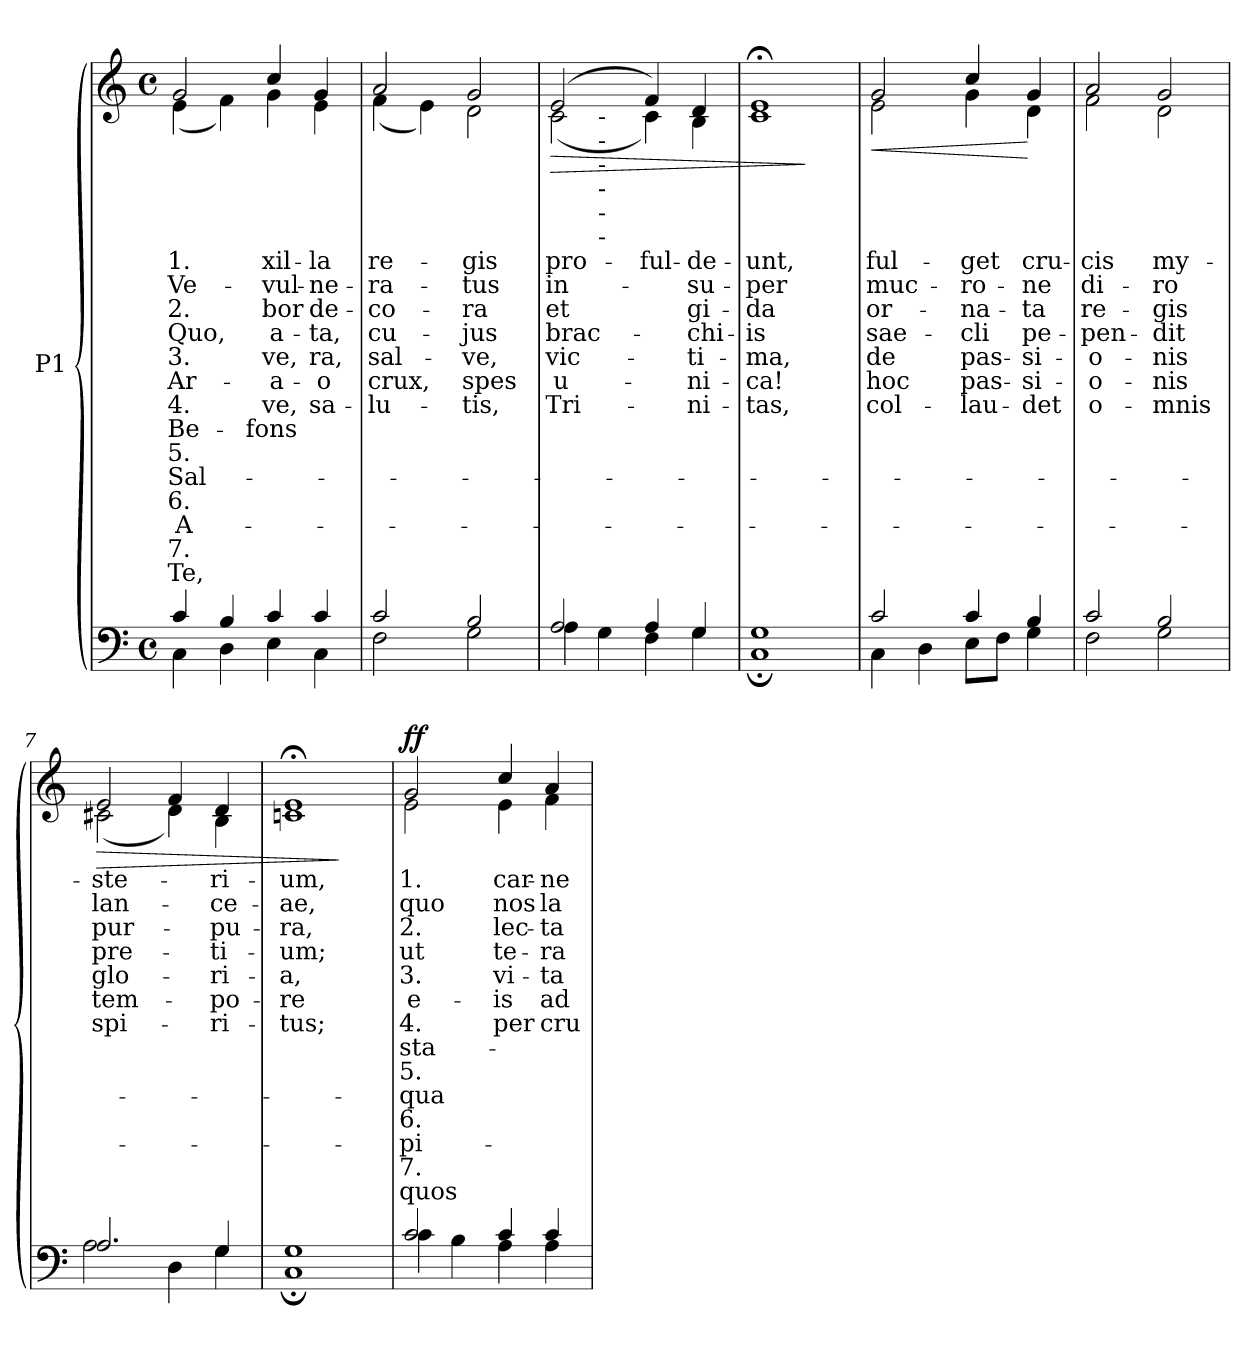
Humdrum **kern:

**kern	**kern	**text	**text	**text	**text	**text	**text	**text	**text	**text	**text	**text	**text	**text	**text	**dynam
*part1	*part1	*part1	*part1	*part1	*part1	*part1	*part1	*part1	*part1	*part1	*part1	*part1	*part1	*part1	*part1	*part1
*staff2	*staff1	*staff1	*staff1	*staff1	*staff1	*staff1	*staff1	*staff1	*staff1	*staff1	*staff1	*staff1	*staff1	*staff1	*staff1	*staff1/2
*I"P1	*	*	*	*	*	*	*	*	*	*	*	*	*	*	*	*
!!LO:PB:g=z
*clefF4	*clefG2	*	*	*	*	*	*	*	*	*	*	*	*	*	*	*
*k[]	*k[]	*	*	*	*	*	*	*	*	*	*	*	*	*	*	*
*C:	*C:	*	*	*	*	*	*	*	*	*	*	*	*	*	*	*
*M4/4	*M4/4	*	*	*	*	*	*	*	*	*	*	*	*	*	*	*
*met(c)	*met(c)	*	*	*	*	*	*	*	*	*	*	*	*	*	*	*
*MM70	*MM70	*	*	*	*	*	*	*	*	*	*	*	*	*	*	*
=1	=1	=1	=1	=1	=1	=1	=1	=1	=1	=1	=1	=1	=1	=1	=1	=1
*^	*	*	*	*	*	*	*	*	*	*	*	*	*	*	*	*
!	!	!LO:TX:a:B:t=Maestoso	!	!	!	!	!	!	!	!	!	!	!	!	!	!	!
!	!	!	!LO:LY:b:color=#000000	!LO:LY:b:color=#000000	!LO:LY:b:color=#000000	!LO:LY:b:color=#000000	!LO:LY:b:color=#000000	!LO:LY:b:color=#000000	!LO:LY:b:color=#000000	!LO:LY:b:color=#000000	!LO:LY:b:color=#000000	!LO:LY:b:color=#000000	!LO:LY:b:color=#000000	!LO:LY:b:color=#000000	!LO:LY:b:color=#000000	!LO:LY:b:color=#000000	!
*	*	*^	*	*	*	*	*	*	*	*	*	*	*	*	*	*	*
4ci/	4Ci\	2gi/	(4ei\	1.	Ve-	2.	-Quo,	3.	Ar-	4.	Be-	5.	-Sal-	6.	A-	7.	Te,	mf mf
4Bi/	4Di\	.	4fi\)	.	.	.	.	.	.	.	.	.	.	.	.	.	.	.
!	!	!	!	!LO:LY:b:color=#000000	!LO:LY:b:color=#000000	!LO:LY:b:color=#000000	!LO:LY:b:color=#000000	!LO:LY:b:color=#000000	!LO:LY:b:color=#000000	!LO:LY:b:color=#000000	!LO:LY:b:color=#000000	!	!	!	!	!	!	!
4ci/	4Ei\	4cci/	4gi\	-xil-	vul-	bor	-a-	-ve,	a-	ve,	fons	.	.	.	.	.	.	.
!	!	!	!	!LO:LY:b:color=#000000	!LO:LY:b:color=#000000	!LO:LY:b:color=#000000	!LO:LY:b:color=#000000	!LO:LY:b:color=#000000	!LO:LY:b:color=#000000	!LO:LY:b:color=#000000	!	!	!	!	!	!	!	!
4ci/	4Ci\	4gi/	4ei\	-la	-ne-	-de-	-ta,	-ra,	o	sa-	.	.	.	.	.	.	.	.
=2	=2	=2	=2	=2	=2	=2	=2	=2	=2	=2	=2	=2	=2	=2	=2	=2	=2	=2
!	!	!	!	!LO:LY:b:color=#000000	!LO:LY:b:color=#000000	!LO:LY:b:color=#000000	!LO:LY:b:color=#000000	!LO:LY:b:color=#000000	!LO:LY:b:color=#000000	!LO:LY:b:color=#000000	!	!	!	!	!	!	!	!
2ci/	2Fi\	2ai/	(4fi\	re-	-ra-	-co-	cu-	sal-	-crux,	-lu-	.	.	.	.	.	.	.	.
.	.	.	4ei\)	.	.	.	.	.	.	.	.	.	.	.	.	.	.	.
!	!	!	!	!LO:LY:b:color=#000000	!LO:LY:b:color=#000000	!LO:LY:b:color=#000000	!LO:LY:b:color=#000000	!LO:LY:b:color=#000000	!LO:LY:b:color=#000000	!LO:LY:b:color=#000000	!	!	!	!	!	!	!	!
2Bi/	2Gi\	2gi/	2di\	-gis	-tus	ra	-jus	ve,	spes	-tis,	.	.	.	.	.	.	.	.
*	*	*v	*v	*	*	*	*	*	*	*	*	*	*	*	*	*	*	*
=3	=3	=3	=3	=3	=3	=3	=3	=3	=3	=3	=3	=3	=3	=3	=3	=3	=3
*	*	*^	*	*	*	*	*	*	*	*	*	*	*	*	*	*	*
!	!	!	!	!LO:LY:b:color=#000000	!LO:LY:b:color=#000000	!LO:LY:b:color=#000000	!LO:LY:b:color=#000000	!LO:LY:b:color=#000000	!LO:LY:b:color=#000000	!LO:LY:b:color=#000000	!	!	!	!	!	!	!	!LO:HP:b
*	*	*	*^	*	*	*	*	*	*	*	*	*	*	*	*	*	*	*
2Ai/	4Ai\	(2ei/	(2ci\	4ryy	pro-	in-	et	brac-	vic-	-u-	Tri-	.	.	.	.	.	.	.	>
!	!	!	!	!LO:TX:b:t=-	!	!	!	!	!	!	!	!	!	!	!	!	!	!	!
!	!	!	!	!LO:TX:b:t=-	!	!	!	!	!	!	!	!	!	!	!	!	!	!	!
!	!	!	!	!LO:TX:b:t=-	!	!	!	!	!	!	!	!	!	!	!	!	!	!	!
!	!	!	!	!LO:TX:b:t=-	!	!	!	!	!	!	!	!	!	!	!	!	!	!	!
!	!	!	!	!LO:TX:b:t=-	!	!	!	!	!	!	!	!	!	!	!	!	!	!	!
!	!	!	!	!LO:TX:b:t=-	!	!	!	!	!	!	!	!	!	!	!	!	!	!	!
.	4Gi\	.	.	2.ryy	.	.	.	.	.	.	.	.	.	.	.	.	.	.	.
!	!	!	!	!	!LO:LY:b:color=#000000	!	!	!	!	!	!	!	!	!	!	!	!	!	!
4Ai/	4Fi\	4fi/)	4ci\)	.	-ful-	.	.	.	.	.	.	.	.	.	.	.	.	.	.
!	!	!	!	!	!LO:LY:b:color=#000000	!LO:LY:b:color=#000000	!LO:LY:b:color=#000000	!LO:LY:b:color=#000000	!LO:LY:b:color=#000000	!LO:LY:b:color=#000000	!LO:LY:b:color=#000000	!	!	!	!	!	!	!	!
4Gi/	4Gi\	4di/	4Bi\	.	-de-	-su-	-gi-	-chi-	-ti-	-ni-	-ni-	.	.	.	.	.	.	.	.
*	*	*v	*v	*v	*	*	*	*	*	*	*	*	*	*	*	*	*	*	*
=4	=4	=4	=4	=4	=4	=4	=4	=4	=4	=4	=4	=4	=4	=4	=4	=4	=4
*	*	*^	*	*	*	*	*	*	*	*	*	*	*	*	*	*	*
*	*	*	*^	*	*	*	*	*	*	*	*	*	*	*	*	*	*	*
!	!	!	!	!	!LO:LY:b:color=#000000	!LO:LY:b:color=#000000	!LO:LY:b:color=#000000	!LO:LY:b:color=#000000	!LO:LY:b:color=#000000	!LO:LY:b:color=#000000	!LO:LY:b:color=#000000	!	!	!	!	!	!	!	!
*	*	*	*v	*v	*	*	*	*	*	*	*	*	*	*	*	*	*	*	*
1Gi	1C;i	1e;i	1ci	-unt,	per	-da	-is	-ma,	ca!	-tas,	.	.	.	.	.	.	.	.
*v	*v	*	*	*	*	*	*	*	*	*	*	*	*	*	*	*	*	*
*	*v	*v	*	*	*	*	*	*	*	*	*	*	*	*	*	*	*
.	.	.	.	.	.	.	.	.	.	.	.	.	.	.	.	]
=5	=5	=5	=5	=5	=5	=5	=5	=5	=5	=5	=5	=5	=5	=5	=5	=5
*^	*	*	*	*	*	*	*	*	*	*	*	*	*	*	*	*
!	!	!	!LO:LY:b:color=#000000	!LO:LY:b:color=#000000	!LO:LY:b:color=#000000	!LO:LY:b:color=#000000	!LO:LY:b:color=#000000	!LO:LY:b:color=#000000	!LO:LY:b:color=#000000	!	!	!	!	!	!	!	!LO:HP:b
*	*	*^	*	*	*	*	*	*	*	*	*	*	*	*	*	*	*
2ci/	4Ci\	2gi/	2ei\	ful-	muc-	-or-	sae-	de	hoc	col-	.	.	.	.	.	.	.	<
.	4Di\	.	.	.	.	.	.	.	.	.	.	.	.	.	.	.	.	.
!	!	!	!	!LO:LY:b:color=#000000	!LO:LY:b:color=#000000	!LO:LY:b:color=#000000	!LO:LY:b:color=#000000	!LO:LY:b:color=#000000	!LO:LY:b:color=#000000	!LO:LY:b:color=#000000	!	!	!	!	!	!	!	!
4ci/	8Ei\L	4cci/	4gi\	-get	-ro-	-na-	-cli	-pas-	pas-	-lau-	.	.	.	.	.	.	.	.
.	8Fi\J	.	.	.	.	.	.	.	.	.	.	.	.	.	.	.	.	.
!	!	!	!	!LO:LY:b:color=#000000	!LO:LY:b:color=#000000	!LO:LY:b:color=#000000	!LO:LY:b:color=#000000	!LO:LY:b:color=#000000	!LO:LY:b:color=#000000	!LO:LY:b:color=#000000	!	!	!	!	!	!	!	!
4Bi/	4Gi\	4gi/	4di\	cru-	ne	-ta	pe-	-si-	-si-	-det	.	.	.	.	.	.	.	[
=6	=6	=6	=6	=6	=6	=6	=6	=6	=6	=6	=6	=6	=6	=6	=6	=6	=6	=6
!	!	!	!	!LO:LY:b:color=#000000	!LO:LY:b:color=#000000	!LO:LY:b:color=#000000	!LO:LY:b:color=#000000	!LO:LY:b:color=#000000	!LO:LY:b:color=#000000	!LO:LY:b:color=#000000	!	!	!	!	!	!	!	!
2ci/	2Fi\	2ai/	2fi\	-cis	di-	-re-	-pen-	-o-	-o-	o-	.	.	.	.	.	.	.	.
!	!	!	!	!LO:LY:b:color=#000000	!LO:LY:b:color=#000000	!LO:LY:b:color=#000000	!LO:LY:b:color=#000000	!LO:LY:b:color=#000000	!LO:LY:b:color=#000000	!LO:LY:b:color=#000000	!	!	!	!	!	!	!	!
2Bi/	2Gi\	2gi/	2di\	my-	-ro	gis	-dit	nis	-nis	-mnis	.	.	.	.	.	.	.	.
=7	=7	=7	=7	=7	=7	=7	=7	=7	=7	=7	=7	=7	=7	=7	=7	=7	=7	=7
!	!	!	!	!LO:LY:b:color=#000000	!LO:LY:b:color=#000000	!LO:LY:b:color=#000000	!LO:LY:b:color=#000000	!LO:LY:b:color=#000000	!LO:LY:b:color=#000000	!LO:LY:b:color=#000000	!	!	!	!	!	!	!	!LO:HP:b
2.Ai/	2Ai\	2ei/	(2c#Xi\	-ste-	lan-	-pur-	pre-	-glo-	tem-	spi-	.	.	.	.	.	.	.	>
.	4Di\	4fi/	4di\)	.	.	.	.	.	.	.	.	.	.	.	.	.	.	.
!	!	!	!	!LO:LY:b:color=#000000	!LO:LY:b:color=#000000	!LO:LY:b:color=#000000	!LO:LY:b:color=#000000	!LO:LY:b:color=#000000	!LO:LY:b:color=#000000	!LO:LY:b:color=#000000	!	!	!	!	!	!	!	!
4Gi/	4Gi\	4di/	4Bi\	-ri-	-ce-	-pu-	-ti-	-ri-	-po-	-ri-	.	.	.	.	.	.	.	.
=8	=8	=8	=8	=8	=8	=8	=8	=8	=8	=8	=8	=8	=8	=8	=8	=8	=8	=8
!	!	!	!	!LO:LY:b:color=#000000	!LO:LY:b:color=#000000	!LO:LY:b:color=#000000	!LO:LY:b:color=#000000	!LO:LY:b:color=#000000	!LO:LY:b:color=#000000	!LO:LY:b:color=#000000	!	!	!	!	!	!	!	!
1Gi	1C;i	1e;i	1cni	-um,	-ae,	ra,	-um;	a,	-re	-tus;	.	.	.	.	.	.	.	.
*v	*v	*	*	*	*	*	*	*	*	*	*	*	*	*	*	*	*	*
*	*v	*v	*	*	*	*	*	*	*	*	*	*	*	*	*	*	*
.	.	.	.	.	.	.	.	.	.	.	.	.	.	.	.	]
!!LO:LB:g=z
=9	=9	=9	=9	=9	=9	=9	=9	=9	=9	=9	=9	=9	=9	=9	=9	=9
*^	*	*	*	*	*	*	*	*	*	*	*	*	*	*	*	*
!	!	!	!LO:LY:b:color=#000000	!LO:LY:b:color=#000000	!LO:LY:b:color=#000000	!LO:LY:b:color=#000000	!LO:LY:b:color=#000000	!LO:LY:b:color=#000000	!LO:LY:b:color=#000000	!LO:LY:b:color=#000000	!LO:LY:b:color=#000000	!LO:LY:b:color=#000000	!LO:LY:b:color=#000000	!LO:LY:b:color=#000000	!LO:LY:b:color=#000000	!LO:LY:b:color=#000000	!
*	*	*^	*	*	*	*	*	*	*	*	*	*	*	*	*	*	*
2ci/	4ci\	2gi/	2ei\	1.	quo	2.	ut	3.	e-	4.	sta-	5.	-qua	6.	pi-	7.	quos	f f
.	4Bi\	.	.	.	.	.	.	.	.	.	.	.	.	.	.	.	.	.
!	!	!	!	!LO:LY:b:color=#000000	!LO:LY:b:color=#000000	!LO:LY:b:color=#000000	!LO:LY:b:color=#000000	!LO:LY:b:color=#000000	!LO:LY:b:color=#000000	!LO:LY:b:color=#000000	!	!	!	!	!	!	!	!
4ci/	4Ai\	4cci/	4ei\	car-	-nos	lec-	-te-	vi-	-is	per	.	.	.	.	.	.	.	.
!	!	!	!	!LO:LY:b:color=#000000	!LO:LY:b:color=#000000	!LO:LY:b:color=#000000	!LO:LY:b:color=#000000	!LO:LY:b:color=#000000	!LO:LY:b:color=#000000	!LO:LY:b:color=#000000	!	!	!	!	!	!	!	!
4ci/	4Ai\	4ai/	4fi\	-ne	la-	-ta	-ra	ta	ad-	cru-	.	.	.	.	.	.	.	.
*v	*v	*	*	*	*	*	*	*	*	*	*	*	*	*	*	*	*	*
*	*v	*v	*	*	*	*	*	*	*	*	*	*	*	*	*	*	*
=	=	=	=	=	=	=	=	=	=	=	=	=	=	=	=	=
*-	*-	*-	*-	*-	*-	*-	*-	*-	*-	*-	*-	*-	*-	*-	*-	*-
